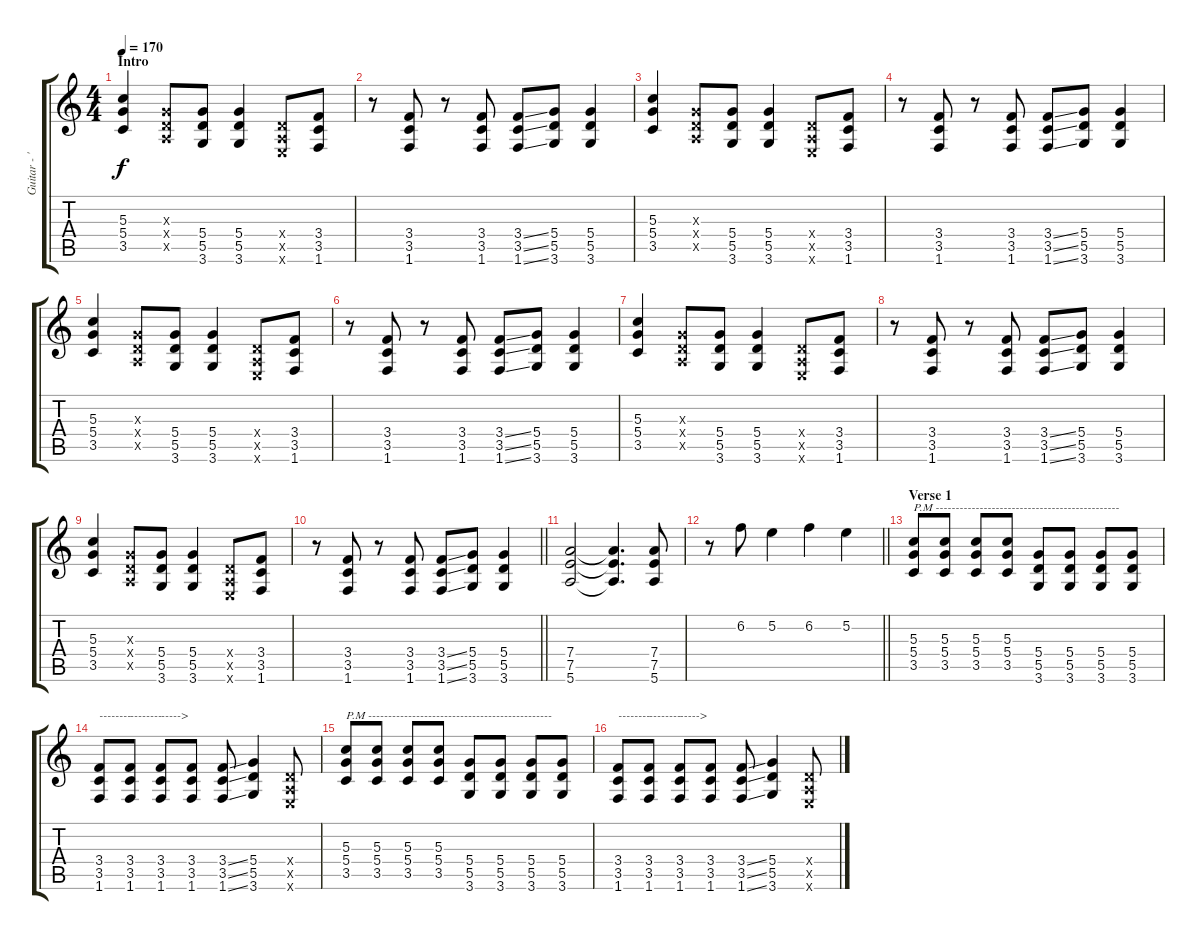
\track ("Guitar - 'Julo!" "Guitar - '") {instrument distortionguitar}
\staff {score tabs}
\tuning (E4 B3 G3 D3 A2 E2) {hide}
\ts (4 4)
\section ("" "Intro")
\tempo 170
\clef g2
\ks c
(5.3 5.4 3.5).4{dy f instrument distortionguitar} (0.3{x} 0.4{x} 0.5{x}).8 (5.4 5.5 3.6).8 (5.4 5.5 3.6).4 (0.4{x} 0.5{x} 0.6{x}).8 (3.4 3.5 1.6).8 |
r.8 (3.4 3.5 1.6).8 r.8 (3.4 3.5 1.6).8 (3.4{ss} 3.5{ss} 1.6{ss}).8 (5.4 5.5 3.6).8 (5.4 5.5 3.6).4 |
(5.3 5.4 3.5).4 (0.3{x} 0.4{x} 0.5{x}).8 (5.4 5.5 3.6).8 (5.4 5.5 3.6).4 (0.4{x} 0.5{x} 0.6{x}).8 (3.4 3.5 1.6).8 |
r.8 (3.4 3.5 1.6).8 r.8 (3.4 3.5 1.6).8 (3.4{ss} 3.5{ss} 1.6{ss}).8 (5.4 5.5 3.6).8 (5.4 5.5 3.6).4 |
(5.3 5.4 3.5).4 (0.3{x} 0.4{x} 0.5{x}).8 (5.4 5.5 3.6).8 (5.4 5.5 3.6).4 (0.4{x} 0.5{x} 0.6{x}).8 (3.4 3.5 1.6).8 |
r.8 (3.4 3.5 1.6).8 r.8 (3.4 3.5 1.6).8 (3.4{ss} 3.5{ss} 1.6{ss}).8 (5.4 5.5 3.6).8 (5.4 5.5 3.6).4 |
(5.3 5.4 3.5).4 (0.3{x} 0.4{x} 0.5{x}).8 (5.4 5.5 3.6).8 (5.4 5.5 3.6).4 (0.4{x} 0.5{x} 0.6{x}).8 (3.4 3.5 1.6).8 |
r.8 (3.4 3.5 1.6).8 r.8 (3.4 3.5 1.6).8 (3.4{ss} 3.5{ss} 1.6{ss}).8 (5.4 5.5 3.6).8 (5.4 5.5 3.6).4 |
(5.3 5.4 3.5).4 (0.3{x} 0.4{x} 0.5{x}).8 (5.4 5.5 3.6).8 (5.4 5.5 3.6).4 (0.4{x} 0.5{x} 0.6{x}).8 (3.4 3.5 1.6).8 |
\barLineRight lightlight
r.8 (3.4 3.5 1.6).8 r.8 (3.4 3.5 1.6).8 (3.4{ss} 3.5{ss} 1.6{ss}).8 (5.4 5.5 3.6).8 (5.4 5.5 3.6).4 |
(7.4 7.5 5.6).2 (7.4{t} 7.5{t} 5.6{t}).4{d} (7.4 7.5 5.6).8 |
\barLineRight lightlight
r.8 6.2.8 5.2.4 6.2.4 5.2.4 |
\section ("" "Verse 1")
(5.3 5.4 3.5).8{txt "P.M ----------------------------------------------" volume 11 balance 6} (5.3 5.4 3.5).8 (5.3 5.4 3.5).8 (5.3 5.4 3.5).8 (5.4 5.5 3.6).8 (5.4 5.5 3.6).8 (5.4 5.5 3.6).8 (5.4 5.5 3.6).8 |
(3.4 3.5 1.6).8{txt "--------"} (3.4 3.5 1.6).8{txt "--------"} (3.4 3.5 1.6).8{txt "----->"} (3.4 3.5 1.6).8 (3.4{ss} 3.5{ss} 1.6{ss}).8{volume 12} (5.4 5.5 3.6).4 (0.4{x} 0.5{x} 0.6{x}).8 |
(5.3 5.4 3.5).8{txt "P.M ----------------------------------------------" volume 11} (5.3 5.4 3.5).8 (5.3 5.4 3.5).8 (5.3 5.4 3.5).8 (5.4 5.5 3.6).8 (5.4 5.5 3.6).8 (5.4 5.5 3.6).8 (5.4 5.5 3.6).8 |
(3.4 3.5 1.6).8{txt "--------"} (3.4 3.5 1.6).8{txt "--------"} (3.4 3.5 1.6).8{txt "----->"} (3.4 3.5 1.6).8 (3.4{ss} 3.5{ss} 1.6{ss}).8{volume 12} (5.4 5.5 3.6).4 (0.4{x} 0.5{x} 0.6{x}).8
